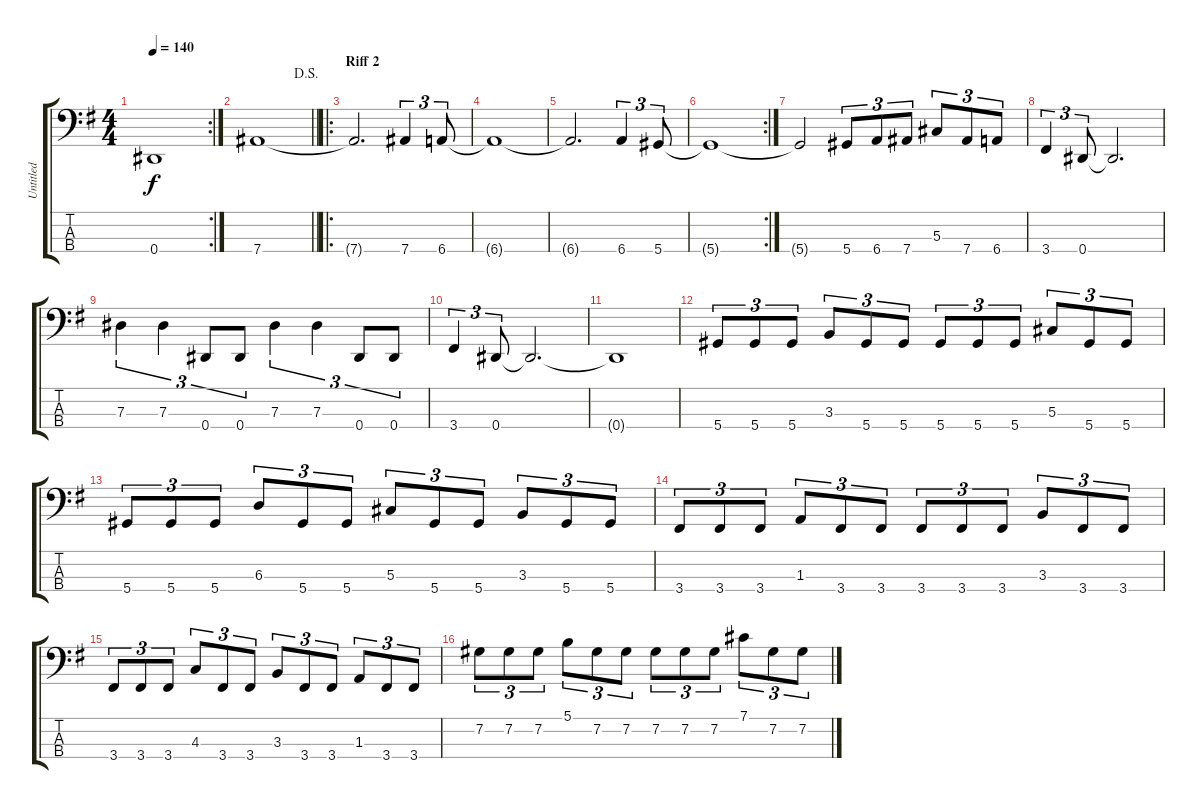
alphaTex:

\track ("Untitled" "Untitled") {instrument electricbassfinger}
\staff {score tabs}
\tuning (Gb2 Db2 Ab1 Eb1) {hide}
\rc 2
\ts (4 4)
\tempo 140
\clef f4
\ks g
0.4{t}.1{dy f} |
\jump dalsegno
\barLineRight lightlight
7.4.1 |
\ro
\section ("" "Riff 2")
7.4{t}.2{d} 7.4.4{tu (3 2)} 6.4.8{tu (3 2)} |
6.4{t}.1 |
6.4{t}.2{d} 6.4.4{tu (3 2)} 5.4.8{tu (3 2)} |
\rc 2
5.4{t}.1 |
5.4{t}.2 5.4.8{tu (3 2)} 6.4.8{tu (3 2)} 7.4.8{tu (3 2)} 5.3.8{tu (3 2)} 7.4.8{tu (3 2)} 6.4.8{tu (3 2)} |
3.4.4{tu (3 2)} 0.4.8{tu (3 2)} 0.4{t}.2{d} |
7.3.4{tu (3 2)} 7.3.4{tu (3 2)} 0.4.8{tu (3 2)} 0.4.8{tu (3 2)} 7.3.4{tu (3 2)} 7.3.4{tu (3 2)} 0.4.8{tu (3 2)} 0.4.8{tu (3 2)} |
3.4.4{tu (3 2)} 0.4.8{tu (3 2)} 0.4{t}.2{d} |
0.4{t}.1 |
5.4.8{tu (3 2)} 5.4.8{tu (3 2)} 5.4.8{tu (3 2)} 3.3.8{tu (3 2)} 5.4.8{tu (3 2)} 5.4.8{tu (3 2)} 5.4.8{tu (3 2)} 5.4.8{tu (3 2)} 5.4.8{tu (3 2)} 5.3.8{tu (3 2)} 5.4.8{tu (3 2)} 5.4.8{tu (3 2)} |
5.4.8{tu (3 2)} 5.4.8{tu (3 2)} 5.4.8{tu (3 2)} 6.3.8{tu (3 2)} 5.4.8{tu (3 2)} 5.4.8{tu (3 2)} 5.3.8{tu (3 2)} 5.4.8{tu (3 2)} 5.4.8{tu (3 2)} 3.3.8{tu (3 2)} 5.4.8{tu (3 2)} 5.4.8{tu (3 2)} |
3.4.8{tu (3 2)} 3.4.8{tu (3 2)} 3.4.8{tu (3 2)} 1.3.8{tu (3 2)} 3.4.8{tu (3 2)} 3.4.8{tu (3 2)} 3.4.8{tu (3 2)} 3.4.8{tu (3 2)} 3.4.8{tu (3 2)} 3.3.8{tu (3 2)} 3.4.8{tu (3 2)} 3.4.8{tu (3 2)} |
3.4.8{tu (3 2)} 3.4.8{tu (3 2)} 3.4.8{tu (3 2)} 4.3.8{tu (3 2)} 3.4.8{tu (3 2)} 3.4.8{tu (3 2)} 3.3.8{tu (3 2)} 3.4.8{tu (3 2)} 3.4.8{tu (3 2)} 1.3.8{tu (3 2)} 3.4.8{tu (3 2)} 3.4.8{tu (3 2)} |
7.2.8{tu (3 2)} 7.2.8{tu (3 2)} 7.2.8{tu (3 2)} 5.1.8{tu (3 2)} 7.2.8{tu (3 2)} 7.2.8{tu (3 2)} 7.2.8{tu (3 2)} 7.2.8{tu (3 2)} 7.2.8{tu (3 2)} 7.1.8{tu (3 2)} 7.2.8{tu (3 2)} 7.2.8{tu (3 2)}
